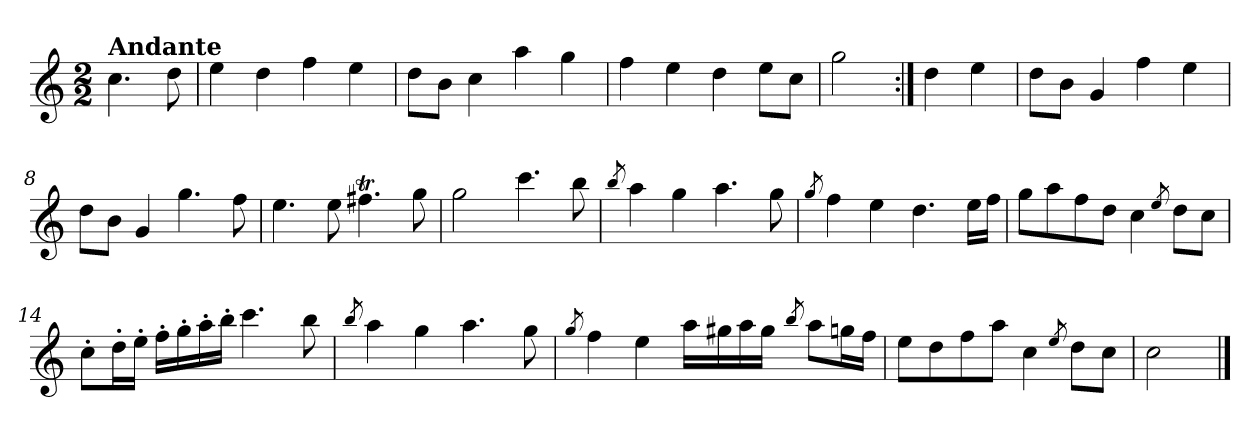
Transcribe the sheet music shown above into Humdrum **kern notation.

**kern
*part1
*staff1
*clefG2
*k[]
*M2/2
=1
!LO:TX:a:B:t=Andante
4.cc\
8dd\
=2
4ee\
4dd\
4ff\
4ee\
=3
8dd\L
8b\J
4cc\
4aa\
4gg\
=4
4ff\
4ee\
4dd\
8ee\L
8cc\J
=5
2gg\
=6:|!
4dd\
4ee\
=7
8dd\L
8b\J
4g/
4ff\
4ee\
=8
8dd\L
8b\J
4g/
4.gg\
8ff\
=9
4.ee\
8ee\
4.ff#Xt\
8gg\
=10
2gg\
4.ccc\
8bb\
!!LO:LB:g=z
=11
8qbb/
4aa\
4gg\
4.aa\
8gg\
=12
8qgg/
4ff\
4ee\
4.dd\
16ee\LL
16ff\JJ
=13
8gg\L
8aa\
8ff\
8dd\J
4cc\
8qee/
8dd\L
8cc\J
=14
8cc'\L
16dd'\L
16ee'\JJ
16ff'\LL
16gg'\
16aa'\
16bb'\JJ
4.ccc\
8bb\
=15
8qbb/
4aa\
4gg\
4.aa\
8gg\
!!LO:LB:g=z
=16
8qgg/
4ff\
4ee\
16aa\LL
16gg#X\
16aa\
16gg#\JJ
8qbb/
8aa\L
16ggn\L
16ff\JJ
=17
8ee\L
8dd\
8ff\
8aa\J
4cc\
8qee/
8dd\L
8cc\J
=18
2cc\
==
*-
